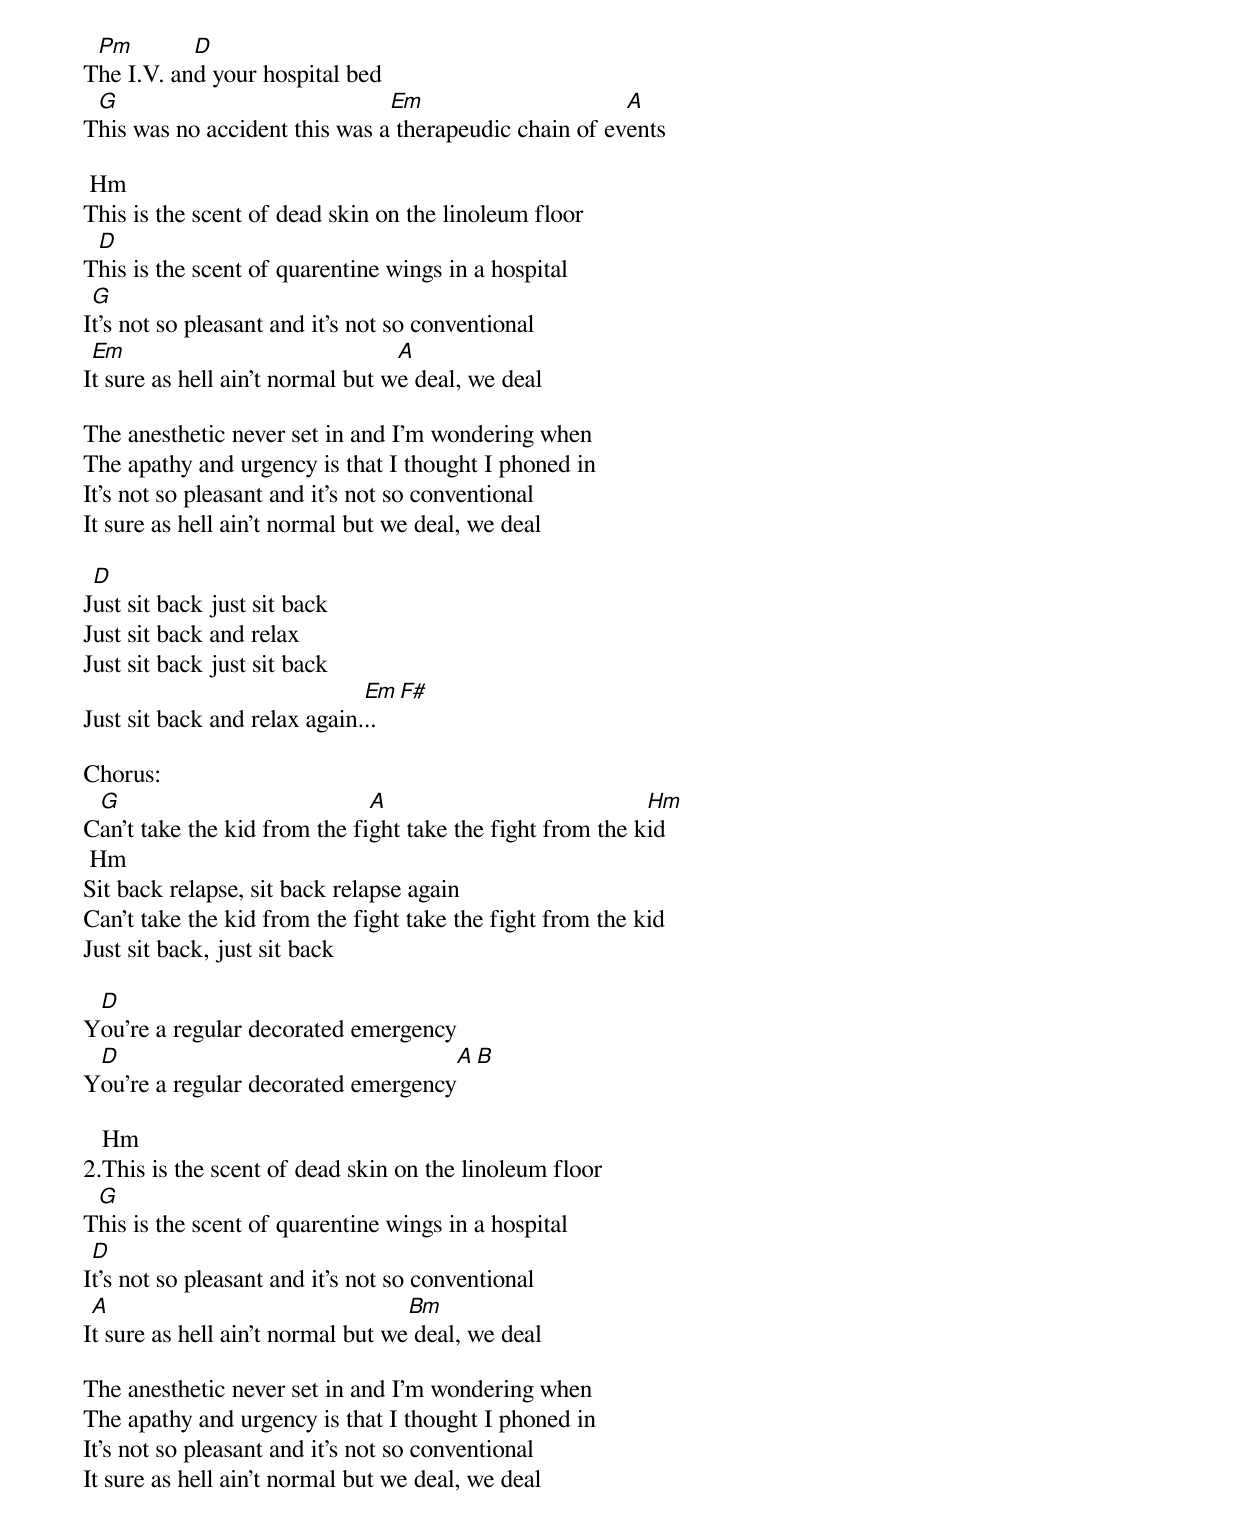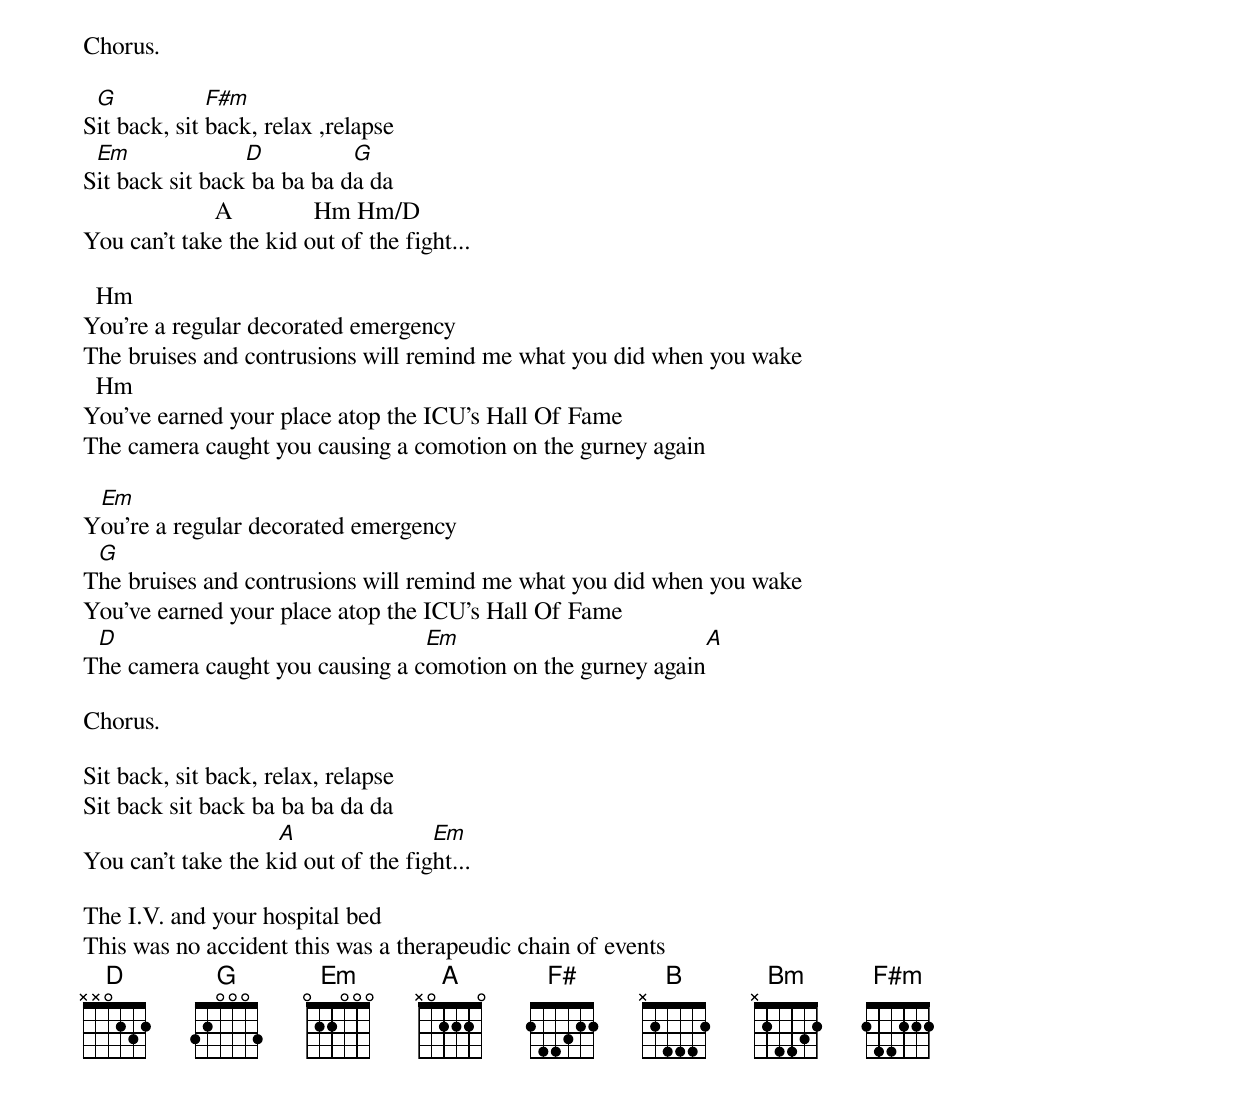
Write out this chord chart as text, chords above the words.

 Рm        D
The I.V. and your hospital bed
 G                             Em                      A
This was no accident this was a therapeudic chain of events

 Hm
This is the scent of dead skin on the linoleum floor
 D
This is the scent of quarentine wings in a hospital
 G
It's not so pleasant and it's not so conventional
 Em                               A
It sure as hell ain't normal but we deal, we deal

The anesthetic never set in and I'm wondering when
The apathy and urgency is that I thought I phoned in
It's not so pleasant and it's not so conventional
It sure as hell ain't normal but we deal, we deal

 D
Just sit back just sit back
Just sit back and relax
Just sit back just sit back
                              Em F#
Just sit back and relax again...

Chorus:
 G                            A                            Hm
Can't take the kid from the fight take the fight from the kid
 Hm
Sit back relapse, sit back relapse again
Can't take the kid from the fight take the fight from the kid
Just sit back, just sit back

 D
You're a regular decorated emergency
 D                                  A B
You're a regular decorated emergency

   Hm
2.This is the scent of dead skin on the linoleum floor
 G
This is the scent of quarentine wings in a hospital
 D
It's not so pleasant and it's not so conventional
 A                                 Bm
It sure as hell ain't normal but we deal, we deal

The anesthetic never set in and I'm wondering when
The apathy and urgency is that I thought I phoned in
It's not so pleasant and it's not so conventional
It sure as hell ain't normal but we deal, we deal

Chorus.

 G            F#m
Sit back, sit back, relax ,relapse
 Em              D          G
Sit back sit back ba ba ba da da
                     A             Hm Hm/D
You can't take the kid out of the fight...

  Hm
You're a regular decorated emergency
The bruises and contrusions will remind me what you did when you wake
  Hm
You've earned your place atop the ICU's Hall Of Fame
The camera caught you causing a comotion on the gurney again

 Em
You're a regular decorated emergency
 G
The bruises and contrusions will remind me what you did when you wake
You've earned your place atop the ICU's Hall Of Fame
 D                               Em                         A
The camera caught you causing a comotion on the gurney again

Chorus.

Sit back, sit back, relax, relapse
Sit back sit back ba ba ba da da
                    A                Em
You can't take the kid out of the fight...

The I.V. and your hospital bed
This was no accident this was a therapeudic chain of events
